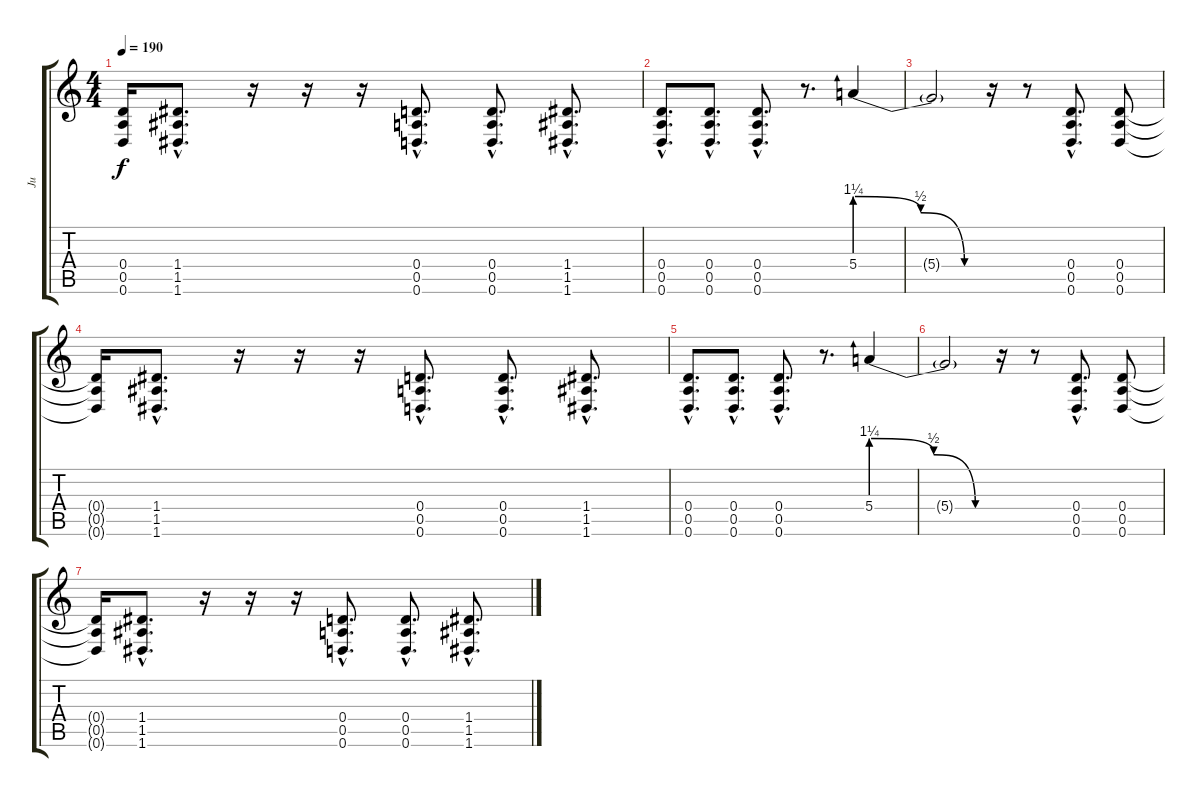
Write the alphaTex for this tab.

\track ("Ju" "Ju") {instrument distortionguitar}
\staff {score tabs}
\tuning (E4 B3 G3 D3 A2 D2) {hide}
\ts (4 4)
\tempo 190
\clef g2
\ks c
(0.4{t} 0.5{t} 0.6{t}).16{dy f} (1.4{hac} 1.5{hac} 1.6{hac}).8{d} r.16 r.16 r.16 (0.4{hac} 0.5{hac} 0.6{hac}).8{d} (0.4{hac} 0.5{hac} 0.6{hac}).8{d} (1.4{hac} 1.5{hac} 1.6{hac}).8{d} |
(0.4{hac} 0.5{hac} 0.6{hac}).8{d} (0.4{hac} 0.5{hac} 0.6{hac}).8{d} (0.4{hac} 0.5{hac} 0.6{hac}).8{d} r.8{d} 5.4{be (custom 0 5 30 2 50 0 60 0)}.4 |
5.4{t}.2 r.16 r.8 (0.4{hac} 0.5{hac} 0.6{hac}).8{d} (0.4 0.5 0.6).8 |
(0.4{t} 0.5{t} 0.6{t}).16 (1.4{hac} 1.5{hac} 1.6{hac}).8{d} r.16 r.16 r.16 (0.4{hac} 0.5{hac} 0.6{hac}).8{d} (0.4{hac} 0.5{hac} 0.6{hac}).8{d} (1.4{hac} 1.5{hac} 1.6{hac}).8{d} |
(0.4{hac} 0.5{hac} 0.6{hac}).8{d} (0.4{hac} 0.5{hac} 0.6{hac}).8{d} (0.4{hac} 0.5{hac} 0.6{hac}).8{d} r.8{d} 5.4{be (custom 0 5 30 2 50 0 60 0)}.4 |
5.4{t}.2 r.16 r.8 (0.4{hac} 0.5{hac} 0.6{hac}).8{d} (0.4 0.5 0.6).8 |
(0.4{t} 0.5{t} 0.6{t}).16 (1.4{hac} 1.5{hac} 1.6{hac}).8{d} r.16 r.16 r.16 (0.4{hac} 0.5{hac} 0.6{hac}).8{d} (0.4{hac} 0.5{hac} 0.6{hac}).8{d} (1.4{hac} 1.5{hac} 1.6{hac}).8{d}
